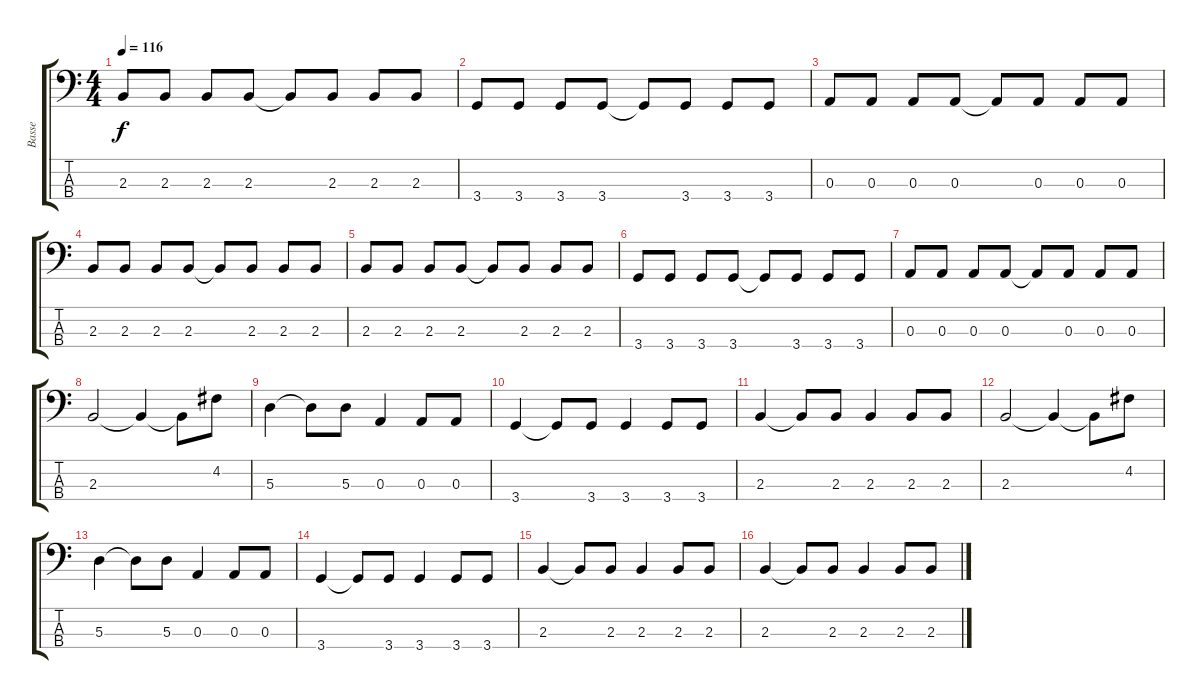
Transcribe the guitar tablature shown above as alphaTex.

\track ("Basse" "Basse") {instrument electricbassfinger}
\staff {score tabs}
\tuning (G2 D2 A1 E1) {hide}
\ts (4 4)
\tempo 116
\clef f4
\ks c
2.3.8{dy f} 2.3.8 2.3.8 2.3.8 2.3{t}.8 2.3.8 2.3.8 2.3.8 |
3.4.8 3.4.8 3.4.8 3.4.8 3.4{t}.8 3.4.8 3.4.8 3.4.8 |
0.3.8 0.3.8 0.3.8 0.3.8 0.3{t}.8 0.3.8 0.3.8 0.3.8 |
2.3.8 2.3.8 2.3.8 2.3.8 2.3{t}.8 2.3.8 2.3.8 2.3.8 |
2.3.8 2.3.8 2.3.8 2.3.8 2.3{t}.8 2.3.8 2.3.8 2.3.8 |
3.4.8 3.4.8 3.4.8 3.4.8 3.4{t}.8 3.4.8 3.4.8 3.4.8 |
0.3.8 0.3.8 0.3.8 0.3.8 0.3{t}.8 0.3.8 0.3.8 0.3.8 |
2.3.2 2.3{t}.4 2.3{t}.8 4.2.8 |
5.3.4 5.3{t}.8 5.3.8 0.3.4 0.3.8 0.3.8 |
3.4.4 3.4{t}.8 3.4.8 3.4.4 3.4.8 3.4.8 |
2.3.4 2.3{t}.8 2.3.8 2.3.4 2.3.8 2.3.8 |
2.3.2 2.3{t}.4 2.3{t}.8 4.2.8 |
5.3.4 5.3{t}.8 5.3.8 0.3.4 0.3.8 0.3.8 |
3.4.4 3.4{t}.8 3.4.8 3.4.4 3.4.8 3.4.8 |
2.3.4 2.3{t}.8 2.3.8 2.3.4 2.3.8 2.3.8 |
2.3.4 2.3{t}.8 2.3.8 2.3.4 2.3.8 2.3.8
